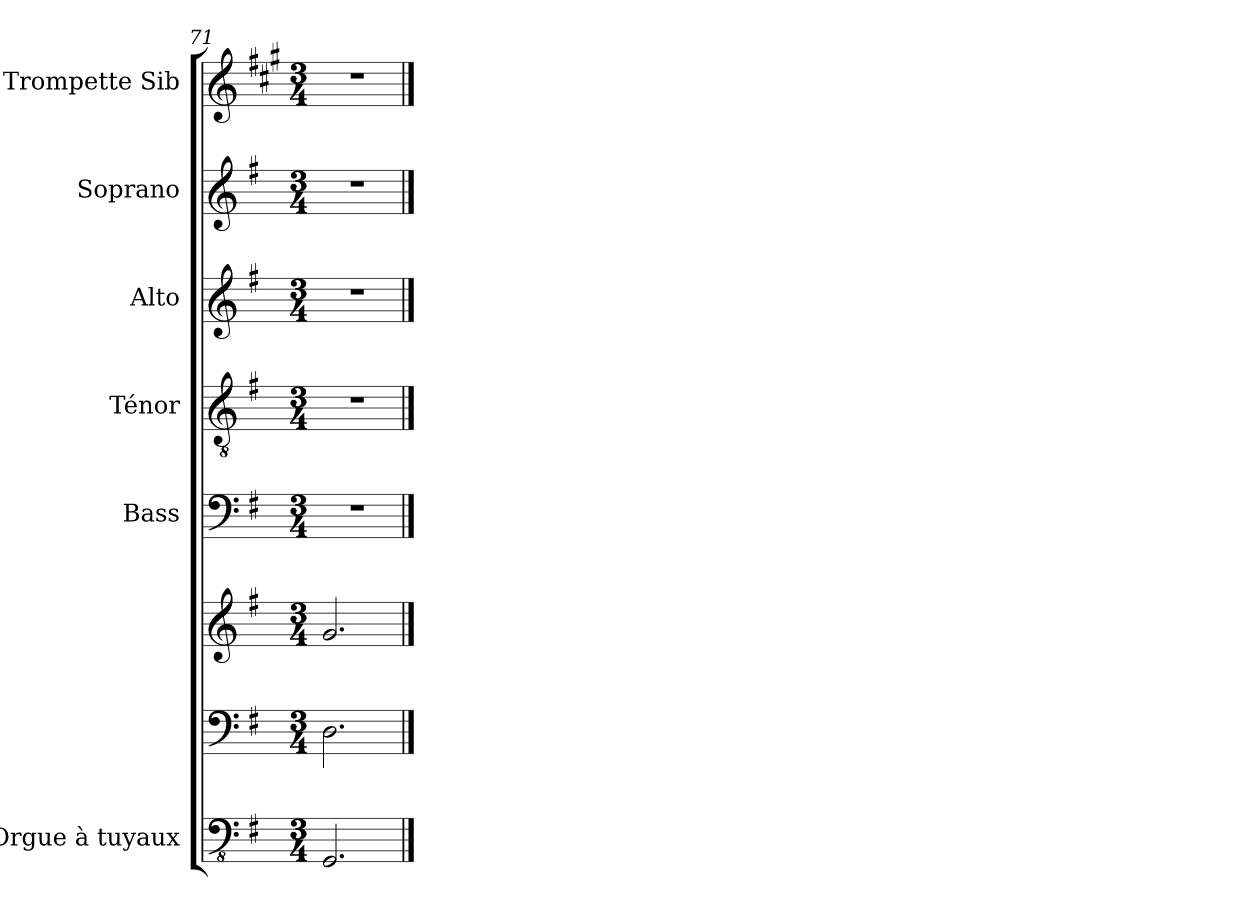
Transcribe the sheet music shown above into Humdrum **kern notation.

**kern	**kern	**kern	**kern	**kern	**kern	**kern	**kern
*part6	*part6	*part6	*part5	*part4	*part3	*part2	*part1
*staff8	*staff7	*staff6	*staff5	*staff4	*staff3	*staff2	*staff1
*I"Orgue à tuyaux	*	*	*I"Bass	*I"Ténor	*I"Alto	*I"Soprano	*I"Trompette Sib
*I'Org.	*	*	*I'B.	*I'T.	*I'A.	*I'S.	*I'Tromp.Sib
*clefFv4	*clefF4	*clefG2	*clefF4	*clefGv2	*clefG2	*clefG2	*clefG2
*	*	*	*	*	*	*	*ITrd1c2
*k[f#]	*k[f#]	*k[f#]	*k[f#]	*k[f#]	*k[f#]	*k[f#]	*k[f#]
*M3/4	*M3/4	*M3/4	*M3/4	*M3/4	*M3/4	*M3/4	*M3/4
=71	=71	=71	=71	=71	=71	=71	=71
2.GGG/	2.D\	2.g/	2.r	2.r	2.r	2.r	2.r
==	==	==	==	==	==	==	==
*-	*-	*-	*-	*-	*-	*-	*-
